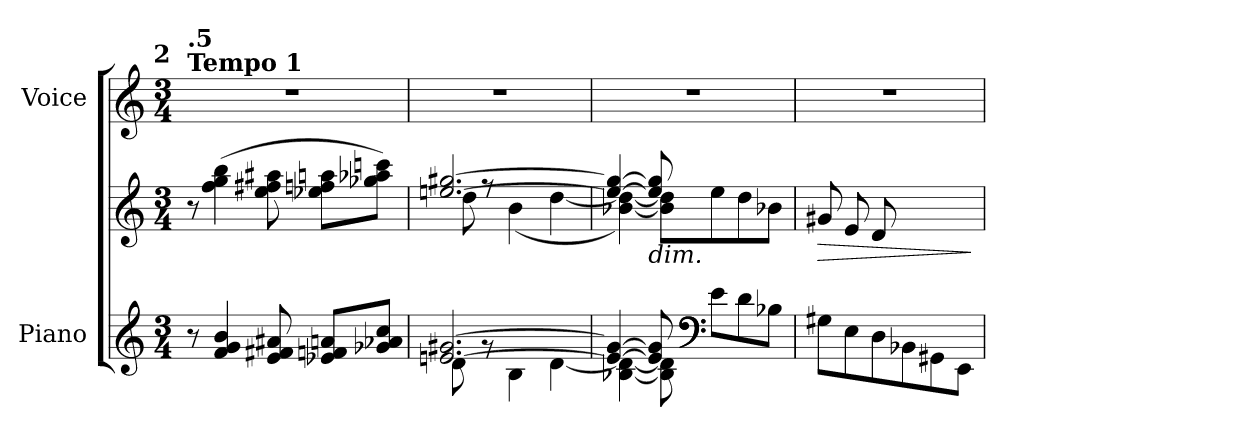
**kern	**kern	**dynam	**kern
*part2	*part2	*part2	*part1
*staff3	*staff2	*staff2/3	*staff1
*I"Piano	*	*	*I"Voice
*I'Pno	*	*	*
*clefG2	*clefG2	*	*clefG2
*k[]	*k[]	*	*k[]
*M3/4	*M3/4	*	*M3/4
*MM52	*MM52	*	*MM52
!!LO:REH:place=s1:a:B:enc=none:fs=18:t=2
=21	=21	=21	=21
!	!	!	!LO:TX:a:B:t=Tempo 1
!	!	!	!LO:TX:a:B:t=.5
!	!	!LO:DY:b	!
!	!	!LO:DY:n=1:b	!
8r	8r	p other-dynamics	2.r
4f/ 4g/ 4b/	(>4ff\ 4gg\ 4bb\	.	.
8e/ 8f#X/ 8a#X/	8ee\ 8ff#X\ 8aa#X\	.	.
8e-X/ 8fn/ 8an/L	8ee-X\ 8ffn\ 8aan\L	.	.
8g-X/ 8a-X/ 8cc/J	8gg-X\ 8aa-X\ 8cccn\J)	.	.
=22	=22	=22	=22
*^	*^	*	*
[2.en/ [2.g#X/	8d\	[2.een/ [2.gg#X/	8dd\	.	2.r
.	8rg	.	8rff	.	.
.	4B\	.	(<4b\	.	.
.	[4d\	.	[4dd\	.	.
=23	=23	=23	=23	=23	=23
4e/_ 4g#/_	[4B-X\ 4d\_	4ee/_ 4gg#/_	[4b-X\ 4dd\_)	.	2.r
!	!	!LO:TX:b:i:t=dim.	!	!	!
8e/] 8g#/]	8B-\] 8d\]	8ee/] 8gg#/]	8b-\] 8dd\]L	.	.
*clefF4	*	*	*	*	*
8ryy	8e\L	8ryy	(>8ee\	.	.
4ryy	8d\	4ryy	8dd\	.	.
.	8B-X\J	.	8b-X\J	.	.
!!LO:LB:g=z
=24	=24	=24	=24	=24	=24
!	!	!	!	!LO:HP:b	!
*	*	*v	*v	*	*
4.ryy	8G#X\L	8g#X/L	>	2.r
.	8E\	8e/	.	.
.	8D\	8d/	.	.
8B-X/	8BB-X\	4.ryy	.	.
8G#X/	8GG#X\	.	.	.
8E/J)	8EE\J	.	.	.
*v	*v	*	*	*
.	.	]	.
=	=	=	=
*-	*-	*-	*-
